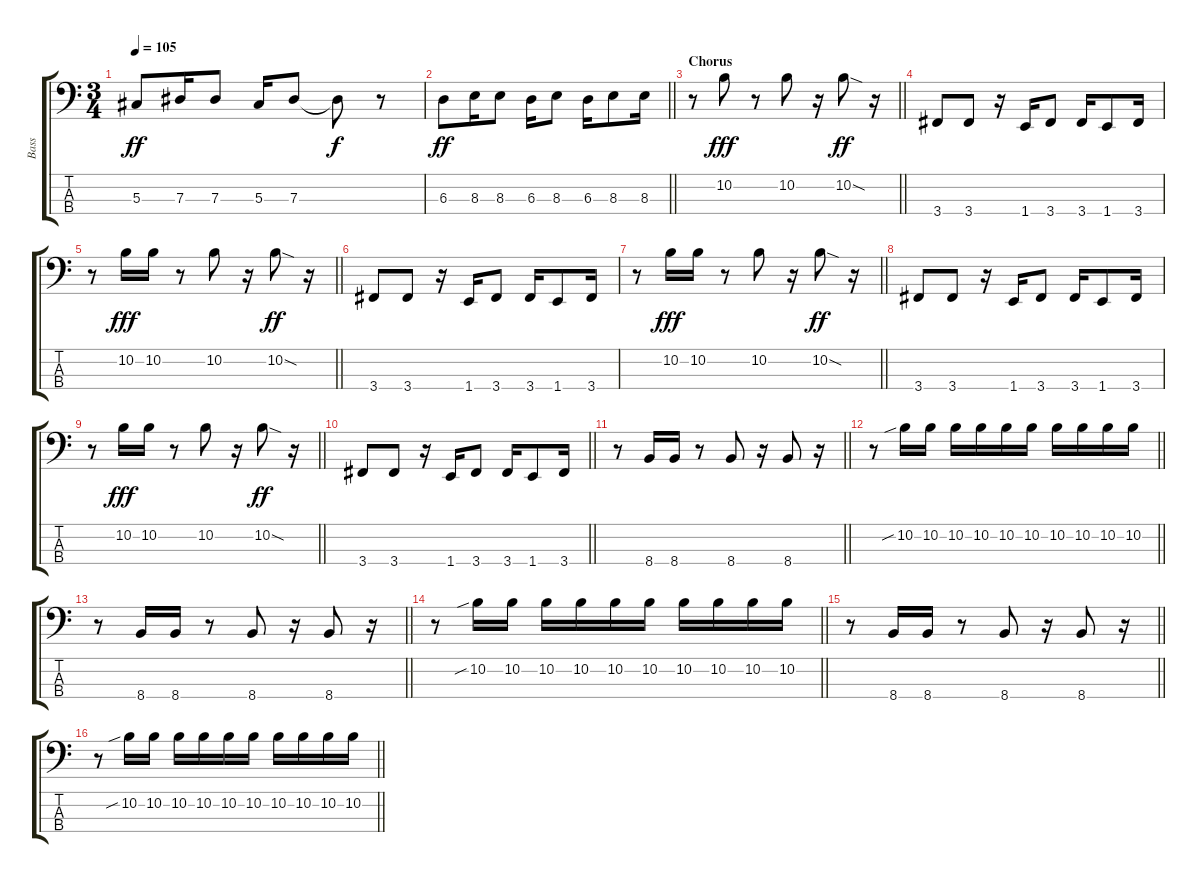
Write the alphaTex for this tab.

\track ("Bass" "Bass") {instrument electricbasspick}
\staff {score tabs}
\tuning (Gb2 Db2 Ab1 Eb1) {hide}
\ts (3 4)
\tempo 105
\clef f4
\ks c
5.3.8{dy ff} 7.3.16 7.3.8 5.3.16 7.3.8 7.3{t}.8{dy f} r.8 |
\barLineRight lightlight
6.3.8{dy ff} 8.3.16 8.3.8 6.3.16 8.3.8 6.3.16 8.3.8 8.3.16 |
\section ("" "Chorus")
\barLineRight lightlight
r.8 10.2.8{dy fff} r.8 10.2.8 r.16 10.2{sod}.8{dy ff} r.16 |
3.4.8 3.4.8 r.16 1.4.16 3.4.8 3.4.16 1.4.8 3.4.16 |
\barLineRight lightlight
r.8 10.2.16{dy fff} 10.2.16 r.8 10.2.8 r.16 10.2{sod}.8{dy ff} r.16 |
3.4.8 3.4.8 r.16 1.4.16 3.4.8 3.4.16 1.4.8 3.4.16 |
\barLineRight lightlight
r.8 10.2.16{dy fff} 10.2.16 r.8 10.2.8 r.16 10.2{sod}.8{dy ff} r.16 |
3.4.8 3.4.8 r.16 1.4.16 3.4.8 3.4.16 1.4.8 3.4.16 |
\barLineRight lightlight
r.8 10.2.16{dy fff} 10.2.16 r.8 10.2.8 r.16 10.2{sod}.8{dy ff} r.16 |
\barLineRight lightlight
3.4.8 3.4.8 r.16 1.4.16 3.4.8 3.4.16 1.4.8 3.4.16 |
\barLineRight lightlight
r.8 8.4.16 8.4.16 r.8 8.4.8 r.16 8.4.8 r.16 |
\barLineRight lightlight
r.8 10.2{sib}.16 10.2.16 10.2.16 10.2.16 10.2.16 10.2.16 10.2.16 10.2.16 10.2.16 10.2.16 |
\barLineRight lightlight
r.8 8.4.16 8.4.16 r.8 8.4.8 r.16 8.4.8 r.16 |
\barLineRight lightlight
r.8 10.2{sib}.16 10.2.16 10.2.16 10.2.16 10.2.16 10.2.16 10.2.16 10.2.16 10.2.16 10.2.16 |
\barLineRight lightlight
r.8 8.4.16 8.4.16 r.8 8.4.8 r.16 8.4.8 r.16 |
\barLineRight lightlight
r.8 10.2{sib}.16 10.2.16 10.2.16 10.2.16 10.2.16 10.2.16 10.2.16 10.2.16 10.2.16 10.2.16
